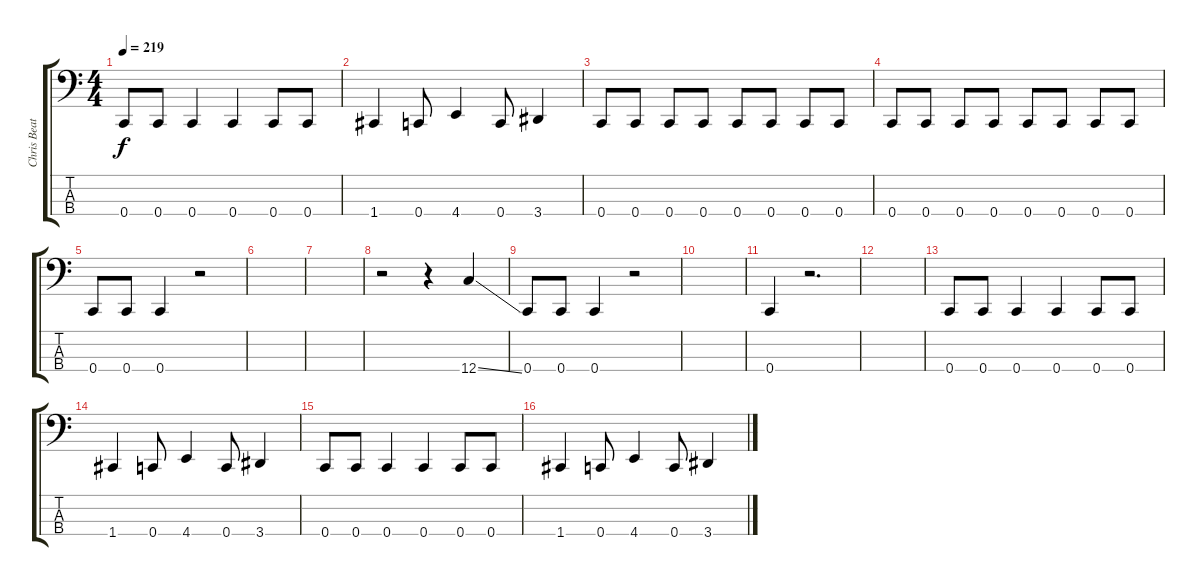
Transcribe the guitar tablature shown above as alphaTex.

\track ("Chris Beattie (Bass)" "Chris Beat") {instrument electricbasspick}
\staff {score tabs}
\tuning (Eb2 Bb1 F1 C1) {hide}
\ts (4 4)
\tempo 219
\clef f4
\ks c
0.4.8{dy f} 0.4.8 0.4.4 0.4.4 0.4.8 0.4.8 |
1.4.4 0.4.8 4.4.4 0.4.8 3.4.4 |
0.4.8 0.4.8 0.4.8 0.4.8 0.4.8 0.4.8 0.4.8 0.4.8 |
0.4.8 0.4.8 0.4.8 0.4.8 0.4.8 0.4.8 0.4.8 0.4.8 |
0.4.8 0.4.8 0.4.4 r.2 |
|
|
r.2 r.4 12.4{ss}.4 |
0.4.8 0.4.8 0.4.4 r.2 |
|
0.4.4 r.2{d} |
|
0.4.8 0.4.8 0.4.4 0.4.4 0.4.8 0.4.8 |
1.4.4 0.4.8 4.4.4 0.4.8 3.4.4 |
0.4.8 0.4.8 0.4.4 0.4.4 0.4.8 0.4.8 |
1.4.4 0.4.8 4.4.4 0.4.8 3.4.4
